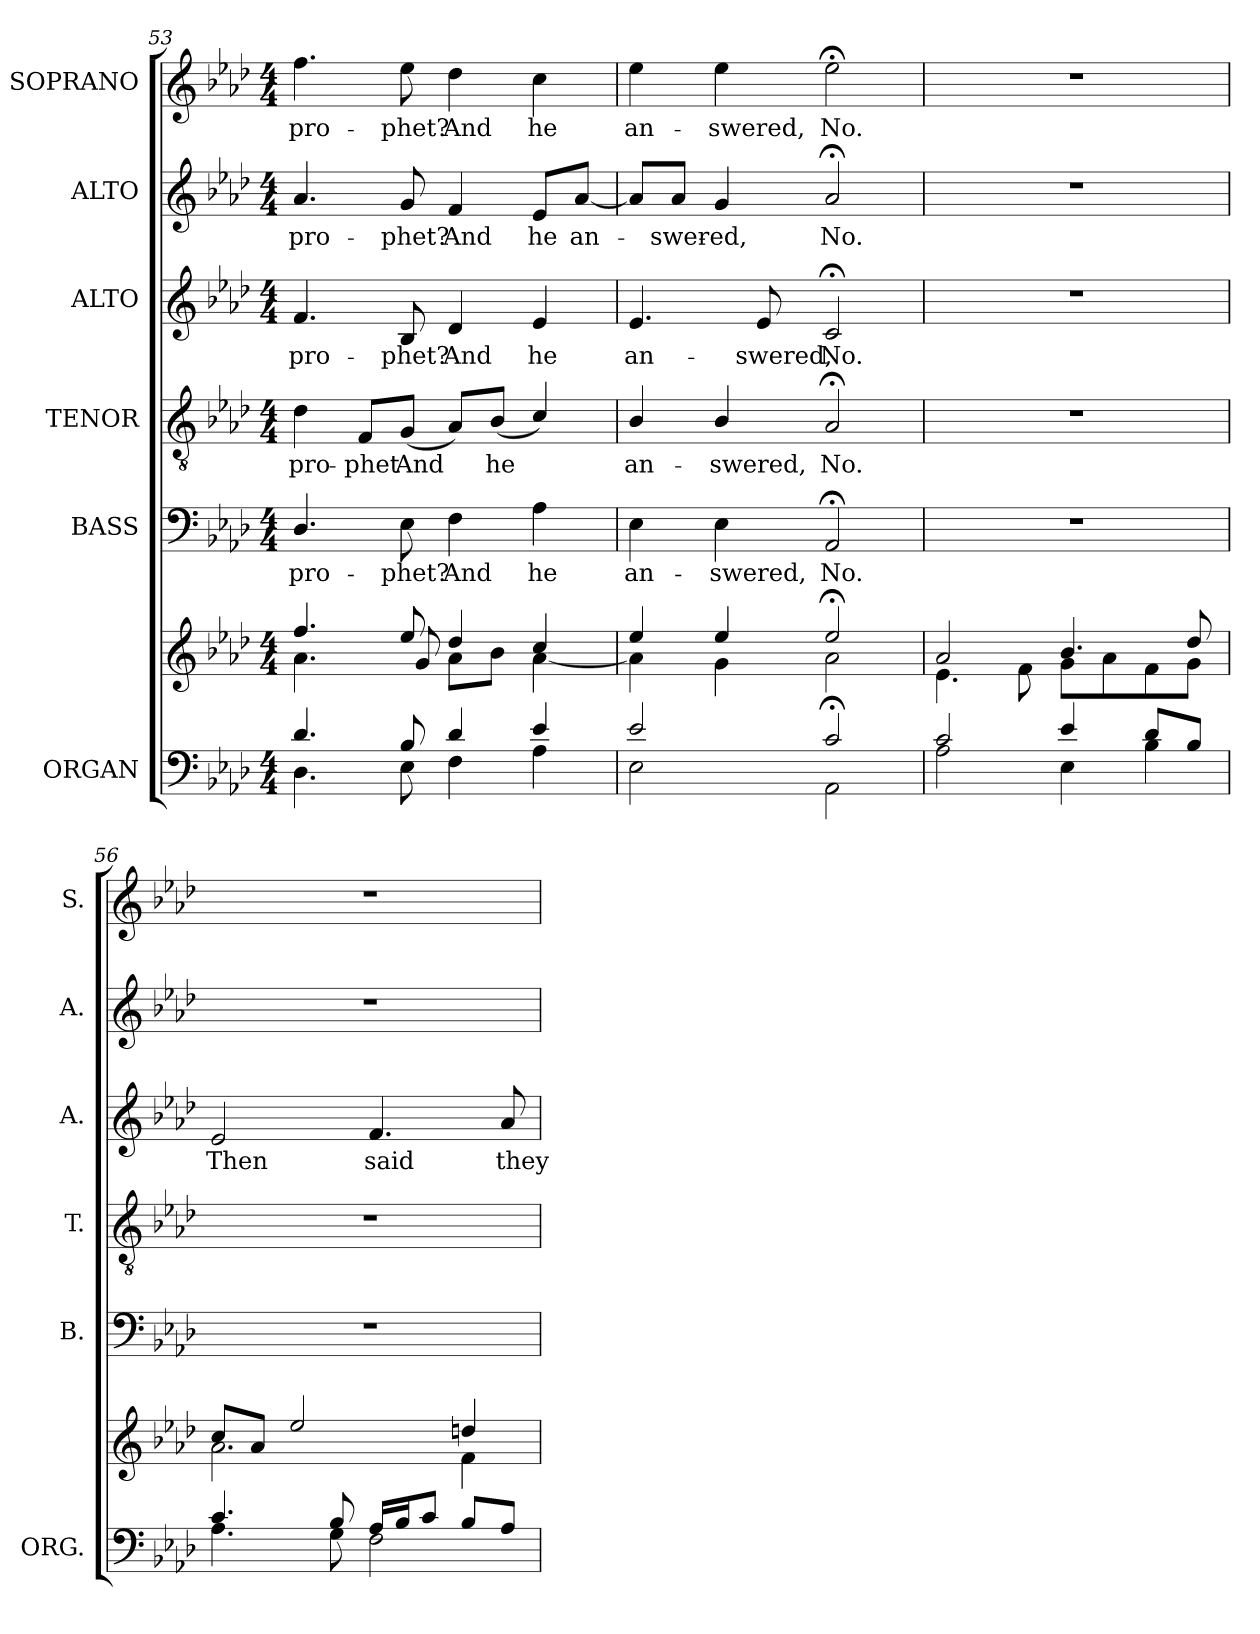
**kern	**kern	**kern	**text	**kern	**text	**kern	**text	**kern	**text	**kern	**text
*part6	*part6	*part5	*part5	*part4	*part4	*part3	*part3	*part2	*part2	*part1	*part1
*staff7	*staff6	*staff5	*staff5	*staff4	*staff4	*staff3	*staff3	*staff2	*staff2	*staff1	*staff1
*I"ORGAN	*	*I"BASS	*	*I"TENOR	*	*I"ALTO	*	*I"ALTO	*	*I"SOPRANO	*
*I'ORG.	*	*I'B.	*	*I'T.	*	*I'A.	*	*I'A.	*	*I'S.	*
!!LO:LB:g=z
*clefF4	*clefG2	*clefF4	*	*clefGv2	*	*clefG2	*	*clefG2	*	*clefG2	*
*	*	*	*	*ITrd7c12	*	*	*	*	*	*	*
*k[b-e-a-d-]	*k[b-e-a-d-]	*k[b-e-a-d-]	*	*k[b-e-a-d-]	*	*k[b-e-a-d-]	*	*k[b-e-a-d-]	*	*k[b-e-a-d-]	*
*A-:	*A-:	*A-:	*	*A-:	*	*A-:	*	*A-:	*	*A-:	*
*M4/4	*M4/4	*M4/4	*	*M4/4	*	*M4/4	*	*M4/4	*	*M4/4	*
=53	=53	=53	=53	=53	=53	=53	=53	=53	=53	=53	=53
*^	*^	*	*	*	*	*	*	*	*	*	*
*	*^	*	*^	*	*	*	*	*	*	*	*	*	*
*	*	*^	*	*	*	*	*	*	*	*	*	*	*	*	*
!	!	!	!	!	!	!	!	!LO:LY:b:color=#000000	!	!	!	!	!	!	!	!
!	!	!	!	!	!	!	!	!	!	!LO:LY:b:color=#000000	!	!	!	!	!	!
!	!	!	!	!	!	!	!	!	!	!	!	!LO:LY:b:color=#000000	!	!	!	!
!	!	!	!	!	!	!	!	!	!	!	!	!	!	!LO:LY:b:color=#000000	!	!
!	!	!	!	!	!	!	!	!	!	!	!	!	!	!	!	!LO:LY:b:color=#000000
4.ryy	1ryy	4.d-i/	4.D-i\	4.ffi/	4.a-i\	4.ryy	4.D-i/	pro-	4D-i\	pro-	4.fi/	pro-	4.a-i/	pro-	4.ffi\	pro-
!	!	!	!	!	!	!	!	!	!	!LO:LY:b:color=#000000	!	!	!	!	!	!
.	.	.	.	.	.	.	.	.	8FFi/L	-phet	.	.	.	.	.	.
!	!	!	!	!	!	!	!	!LO:LY:b:color=#000000	!	!	!	!	!	!	!	!
!	!	!	!	!	!	!	!	!	!	!LO:LY:b:color=#000000	!	!	!	!	!	!
!	!	!	!	!	!	!	!	!	!	!	!	!LO:LY:b:color=#000000	!	!	!	!
!	!	!	!	!	!	!	!	!	!	!	!	!	!	!LO:LY:b:color=#000000	!	!
!	!	!	!	!	!	!	!	!	!	!	!	!	!	!	!	!LO:LY:b:color=#000000
8ryy	.	8B-i/	8E-i\	8ee-i/	8gi/	8ryy	8E-i\	-phet?	(8GGi/J	And	8B-i/	-phet?	8gi/	-phet?	8ee-i\	-phet?
!	!	!	!	!	!	!	!	!LO:LY:b:color=#000000	!	!	!	!	!	!	!	!
!	!	!	!	!	!	!	!	!	!	!	!	!LO:LY:b:color=#000000	!	!	!	!
!	!	!	!	!	!	!	!	!	!	!	!	!	!	!LO:LY:b:color=#000000	!	!
!	!	!	!	!	!	!	!	!	!	!	!	!	!	!	!	!LO:LY:b:color=#000000
4ryy	.	4d-i/	4Fi\	4dd-i/	8a-i\L	4ryy	4Fi\	And	8AA-i/L)	.	4d-i/	And	4fi/	And	4dd-i\	And
!	!	!	!	!	!	!	!	!	!	!LO:LY:b:color=#000000	!	!	!	!	!	!
.	.	.	.	.	8b-i\J	.	.	.	(8BB-i/J	he	.	.	.	.	.	.
!	!	!	!	!	!	!	!	!LO:LY:b:color=#000000	!	!	!	!	!	!	!	!
!	!	!	!	!	!	!	!	!	!	!	!	!LO:LY:b:color=#000000	!	!	!	!
!	!	!	!	!	!	!	!	!	!	!	!	!	!	!LO:LY:b:color=#000000	!	!
!	!	!	!	!	!	!	!	!	!	!	!	!	!	!	!	!LO:LY:b:color=#000000
4ryy	.	4e-i/	4A-i\	4cci/	[4a-i\	4ryy	4A-i\	he	4Ci/)	.	4e-i/	he	8e-i/L	he	4cci\	he
!	!	!	!	!	!	!	!	!	!	!	!	!	!	!LO:LY:b:color=#000000	!	!
.	.	.	.	.	.	.	.	.	.	.	.	.	[8a-i/J	an-	.	.
*	*	*	*	*	*v	*v	*	*	*	*	*	*	*	*	*	*
=54	=54	=54	=54	=54	=54	=54	=54	=54	=54	=54	=54	=54	=54	=54	=54
!	!	!	!	!	!	!	!LO:LY:b:color=#000000	!	!	!	!	!	!	!	!
!	!	!	!	!	!	!	!	!	!LO:LY:b:color=#000000	!	!	!	!	!	!
!	!	!	!	!	!	!	!	!	!	!	!LO:LY:b:color=#000000	!	!	!	!
!	!	!	!	!	!	!	!	!	!	!	!	!	!	!	!LO:LY:b:color=#000000
4.ryy	1ryy	2e-i/	2E-i\	4ee-i/	4a-i\]	4E-i\	an-	4BB-i/	an-	4.e-i/	an-	8a-i/L]	.	4ee-i\	an-
!	!	!	!	!	!	!	!	!	!	!	!	!	!LO:LY:b:color=#000000	!	!
.	.	.	.	.	.	.	.	.	.	.	.	8a-i/J	-swer-	.	.
!	!	!	!	!	!	!	!LO:LY:b:color=#000000	!	!	!	!	!	!	!	!
!	!	!	!	!	!	!	!	!	!LO:LY:b:color=#000000	!	!	!	!	!	!
!	!	!	!	!	!	!	!	!	!	!	!	!	!LO:LY:b:color=#000000	!	!
!	!	!	!	!	!	!	!	!	!	!	!	!	!	!	!LO:LY:b:color=#000000
.	.	.	.	4ee-i/	4gi\	4E-i\	-swered,	4BB-i/	-swered,	.	.	4gi/	-ed,	4ee-i\	-swered,
!	!	!	!	!	!	!	!	!	!	!	!LO:LY:b:color=#000000	!	!	!	!
8ryy	.	.	.	.	.	.	.	.	.	8e-i/	-swered,	.	.	.	.
!	!	!	!	!	!	!	!LO:LY:b:color=#000000	!	!	!	!	!	!	!	!
!	!	!	!	!	!	!	!	!	!LO:LY:b:color=#000000	!	!	!	!	!	!
!	!	!	!	!	!	!	!	!	!	!	!LO:LY:b:color=#000000	!	!	!	!
!	!	!	!	!	!	!	!	!	!	!	!	!	!LO:LY:b:color=#000000	!	!
!	!	!	!	!	!	!	!	!	!	!	!	!	!	!	!LO:LY:b:color=#000000
2ryy	.	2ci/	2AA-;i\	2ee-;i/	2a-i\	2AA-;i/	No.	2AA-;i/	No.	2c;i/	No.	2a-;i/	No.	2ee-;i\	No.
*	*	*v	*v	*	*	*	*	*	*	*	*	*	*	*	*
=55	=55	=55	=55	=55	=55	=55	=55	=55	=55	=55	=55	=55	=55	=55
1ryy	2ci/	2A-i\	2a-i/	4.e-i\	1r	.	1r	.	1r	.	1r	.	1r	.
.	.	.	.	8fi\	.	.	.	.	.	.	.	.	.	.
.	4e-i/	4E-i\	4.b-i/	8gi\L	.	.	.	.	.	.	.	.	.	.
.	.	.	.	8a-i\	.	.	.	.	.	.	.	.	.	.
.	8d-i/L	4B-i\	.	8fi\	.	.	.	.	.	.	.	.	.	.
.	8B-i/J	.	8dd-i/	8gi\J	.	.	.	.	.	.	.	.	.	.
=56	=56	=56	=56	=56	=56	=56	=56	=56	=56	=56	=56	=56	=56	=56
!	!	!	!	!	!	!	!	!	!	!LO:LY:b:color=#000000	!	!	!	!
1ryy	4.ci/	4.A-i\	8cci/L	2.a-i\	1r	.	1r	.	2e-i/	Then	1r	.	1r	.
.	.	.	8a-i/J	.	.	.	.	.	.	.	.	.	.	.
.	.	.	2ee-i/	.	.	.	.	.	.	.	.	.	.	.
.	8B-i/	8Gi\	.	.	.	.	.	.	.	.	.	.	.	.
!	!	!	!	!	!	!	!	!	!	!LO:LY:b:color=#000000	!	!	!	!
.	16A-i/LL	2Fi\	.	.	.	.	.	.	4.fi/	said	.	.	.	.
.	16B-i/J	.	.	.	.	.	.	.	.	.	.	.	.	.
.	8ci/J	.	.	.	.	.	.	.	.	.	.	.	.	.
.	8B-i/L	.	4ddni/	4fi\	.	.	.	.	.	.	.	.	.	.
!	!	!	!	!	!	!	!	!	!	!LO:LY:b:color=#000000	!	!	!	!
.	8A-i/J	.	.	.	.	.	.	.	8a-i/	they	.	.	.	.
*v	*v	*v	*	*	*	*	*	*	*	*	*	*	*	*
*	*v	*v	*	*	*	*	*	*	*	*	*	*
=	=	=	=	=	=	=	=	=	=	=	=
*-	*-	*-	*-	*-	*-	*-	*-	*-	*-	*-	*-
